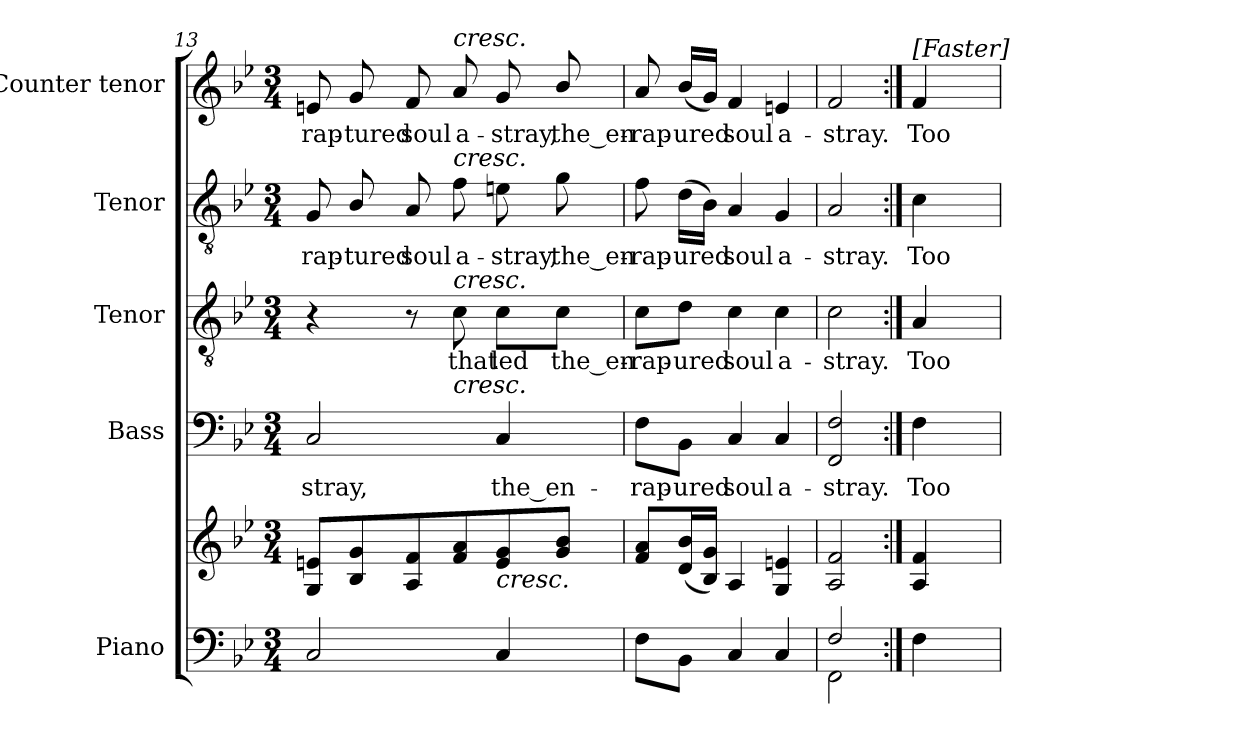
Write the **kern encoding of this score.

**kern	**kern	**kern	**text	**kern	**text	**kern	**text	**kern	**text
*part5	*part5	*part4	*part4	*part3	*part3	*part2	*part2	*part1	*part1
*staff6	*staff5	*staff4	*staff4	*staff3	*staff3	*staff2	*staff2	*staff1	*staff1
*I"Piano	*	*I"Bass	*	*I"Tenor	*	*I"Tenor	*	*I"Counter tenor	*
*I'Pno.	*	*I'B.	*	*I'T.	*	*I'T.	*	*	*
*clefF4	*clefG2	*clefF4	*	*clefGv2	*	*clefGv2	*	*clefG2	*
*	*	*	*	*ITrd7c12	*	*ITrd7c12	*	*	*
*k[b-e-]	*k[b-e-]	*k[b-e-]	*	*k[b-e-]	*	*k[b-e-]	*	*k[b-e-]	*
*B-:	*B-:	*B-:	*	*B-:	*	*B-:	*	*B-:	*
*M3/4	*M3/4	*M3/4	*	*M3/4	*	*M3/4	*	*M3/4	*
=13	=13	=13	=13	=13	=13	=13	=13	=13	=13
!	!	!	!LO:LY:b:color=#000000	!	!	!	!	!	!
!	!	!	!	!	!	!	!LO:LY:b:color=#000000	!	!
!	!	!	!	!	!	!	!	!	!LO:LY:b:color=#000000
*	*	*^	*	*	*	*	*	*	*
2Ci/	8Gi/ 8eniL	2Ci/	4.ryy	-stray,	4r	.	8GGi/	-rap-	8eni/	-rap-
!	!	!	!	!	!	!	!	!LO:LY:b:color=#000000	!	!
!	!	!	!	!	!	!	!	!	!	!LO:LY:b:color=#000000
.	8B-i/ 8gi	.	.	.	.	.	8BB-i/	-tured	8gi/	-tured
!	!	!	!	!	!	!	!	!LO:LY:b:color=#000000	!	!
!	!	!	!	!	!	!	!	!	!	!LO:LY:b:color=#000000
.	8Ai/ 8fi	.	.	.	8r	.	8AAi/	soul	8fi/	soul
!	!	!	!	!	!	!LO:LY:b:color=#000000	!	!	!	!
!	!	!	!	!	!	!	!	!LO:LY:b:color=#000000	!	!
!	!	!	!	!	!	!	!	!	!LO:TX:a:i:t=cresc.	!
!	!	!	!	!	!	!	!LO:TX:a:i:t=cresc.	!	!	!
!	!	!	!	!	!LO:TX:a:i:t=cresc.	!	!	!	!	!
!	!	!	!LO:TX:i:t=cresc.	!	!	!	!	!	!	!
!	!	!	!	!	!	!	!	!	!	!LO:LY:b:color=#000000
.	8fi/ 8ai	.	4.ryy	.	8Ci\	that	8Fi\	a-	8ai/	a-
!	!	!	!	!LO:LY:b:color=#000000	!	!	!	!	!	!
!	!	!	!	!	!	!LO:LY:b:color=#000000	!	!	!	!
!	!	!	!	!	!	!	!	!LO:LY:b:color=#000000	!	!
!	!LO:TX:b:i:t=cresc.	!	!	!	!	!	!	!	!	!
!	!	!	!	!	!	!	!	!	!	!LO:LY:b:color=#000000
4Ci/	8ei/ 8gi	4Ci/	.	the_en-	8Ci\L	led	8Eni\	-stray,	8gi/	-stray,
!	!	!	!	!	!	!LO:LY:b:color=#000000	!	!	!	!
!	!	!	!	!	!	!	!	!LO:LY:b:color=#000000	!	!
!	!	!	!	!	!	!	!	!	!	!LO:LY:b:color=#000000
.	8gi/ 8b-iJ	.	.	.	8Ci\J	the_en-	8Gi\	the_en-	8b-i/	the_en-
*	*	*v	*v	*	*	*	*	*	*	*
=14	=14	=14	=14	=14	=14	=14	=14	=14	=14
*	*	*^	*	*	*	*	*	*	*
!	!	!	!	!LO:LY:b:color=#000000	!	!	!	!	!	!
*	*	*v	*v	*	*	*	*	*	*	*
*	*	*^	*	*	*	*	*	*	*
!	!	!	!	!	!	!LO:LY:b:color=#000000	!	!	!	!
*	*	*v	*v	*	*	*	*	*	*	*
*	*	*^	*	*	*	*	*	*	*
!	!	!	!	!	!	!	!	!LO:LY:b:color=#000000	!	!
*	*	*v	*v	*	*	*	*	*	*	*
*	*	*^	*	*	*	*	*	*	*
!	!	!	!	!	!	!	!	!	!	!LO:LY:b:color=#000000
*	*	*v	*v	*	*	*	*	*	*	*
8Fi\L	8fi/ 8aiL	8Fi\L	-rap-	8Ci\L	-rap-	8Fi\	-rap-	8ai/	-rap-
!	!	!	!LO:LY:b:color=#000000	!	!	!	!	!	!
!	!	!	!	!	!LO:LY:b:color=#000000	!	!	!	!
!	!	!	!	!	!	!	!LO:LY:b:color=#000000	!	!
!	!	!	!	!	!	!	!	!	!LO:LY:b:color=#000000
8BB-i\J	(16di/ 16b-iL	8BB-i\J	-ured	8Di\J	-ured	(16Di\LL	-ured	(16b-i/LL	-ured
.	16B-i/ 16giJJ)	.	.	.	.	16BB-i\JJ)	.	16gi/JJ)	.
!	!	!	!LO:LY:b:color=#000000	!	!	!	!	!	!
!	!	!	!	!	!LO:LY:b:color=#000000	!	!	!	!
!	!	!	!	!	!	!	!LO:LY:b:color=#000000	!	!
!	!	!	!	!	!	!	!	!	!LO:LY:b:color=#000000
4Ci/	4Ai/	4Ci/	soul	4Ci\	soul	4AAi/	soul	4fi/	soul
!	!	!	!LO:LY:b:color=#000000	!	!	!	!	!	!
!	!	!	!	!	!LO:LY:b:color=#000000	!	!	!	!
!	!	!	!	!	!	!	!LO:LY:b:color=#000000	!	!
!	!	!	!	!	!	!	!	!	!LO:LY:b:color=#000000
4Ci/	4Gi/ 4eni	4Ci/	a-	4Ci\	a-	4GGi/	a-	4eni/	a-
=15	=15	=15	=15	=15	=15	=15	=15	=15	=15
*^	*	*	*	*	*	*	*	*	*
!	!	!	!	!LO:LY:b:color=#000000	!	!	!	!	!	!
!	!	!	!	!	!	!LO:LY:b:color=#000000	!	!	!	!
!	!	!	!	!	!	!	!	!LO:LY:b:color=#000000	!	!
!	!	!	!	!	!	!	!	!	!	!LO:LY:b:color=#000000
2Fi/	2FFi\	2Ai/ 2fi	2FFi/ 2Fi	-stray.	2Ci\	-stray.	2AAi/	-stray.	2fi/	-stray.
*v	*v	*	*	*	*	*	*	*	*	*
!!LO:PB:g=z
=16:|!	=16:|!	=16:|!	=16:|!	=16:|!	=16:|!	=16:|!	=16:|!	=16:|!	=16:|!
*^	*	*	*	*	*	*	*	*	*
!	!	!	!	!LO:LY:b:color=#000000	!	!	!	!	!	!
*v	*v	*	*	*	*	*	*	*	*	*
*^	*	*	*	*	*	*	*	*	*
!	!	!	!	!	!	!LO:LY:b:color=#000000	!	!	!	!
*v	*v	*	*	*	*	*	*	*	*	*
*^	*	*	*	*	*	*	*	*	*
!	!	!	!	!	!	!	!	!LO:LY:b:color=#000000	!	!
*v	*v	*	*	*	*	*	*	*	*	*
*^	*	*	*	*	*	*	*	*	*
!	!	!	!	!	!	!	!	!	!LO:TX:a:t=[Faster]	!
!	!	!	!	!	!	!	!	!	!	!LO:LY:b:color=#000000
*v	*v	*	*	*	*	*	*	*	*	*
4Fi\	4Ai/ 4fi	4Fi\	Too	4AAi/	Too	4Ci\	Too	4fi/	Too
=	=	=	=	=	=	=	=	=	=
*-	*-	*-	*-	*-	*-	*-	*-	*-	*-
